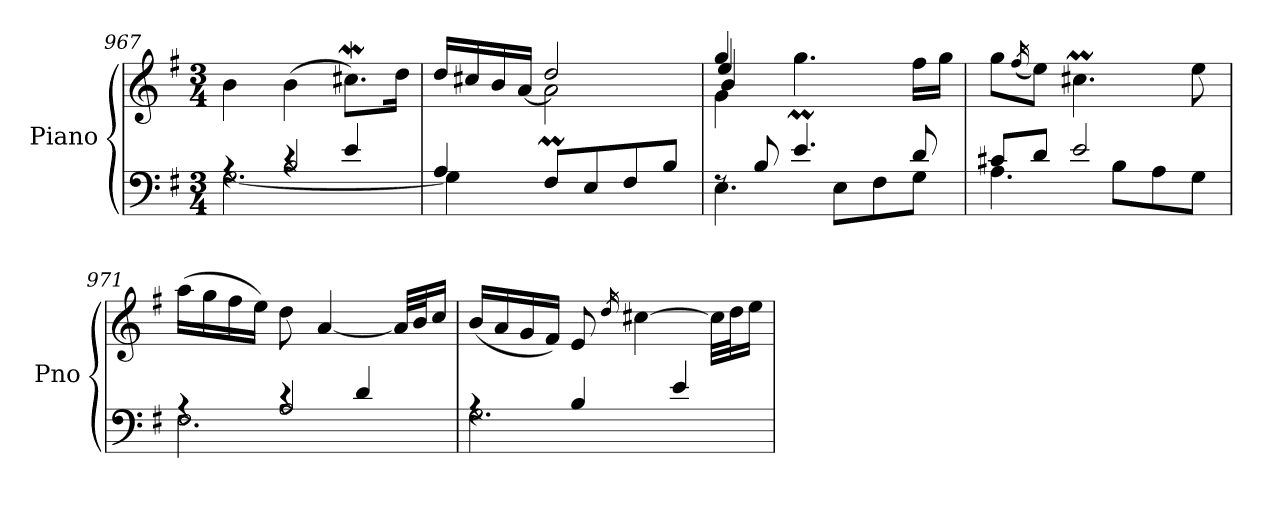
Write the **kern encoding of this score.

**kern	**kern
*part1	*part1
*staff2	*staff1
*I"Piano	*
*I'Pno	*
!!LO:LB:g=z
*clefF4	*clefG2
*k[f#]	*k[f#]
*M3/4	*M3/4
=967	=967
*^	*
*	*^	*
4rA	[2.G\	4ryy	4b\
4rc	.	2B/	(4b\
4e/	.	.	8.cc#XW\L)
.	.	.	16dd\Jk
*	*v	*v	*
=968	=968	=968
*	*	*^
4A/	4G\]	16dd/LL	4ryy
.	.	16cc#X/	.
.	.	16b/	.
.	.	[16a/JJ	.
8F#m/L	2ryy	2a\]	2dd/
8E/	.	.	.
8F#/	.	.	.
8B/J	.	.	.
=969	=969	=969	=969
*	*	*^	*^
8rF	4.E\	4gg:/	4g\	4ee/	4b/
8B/	.	.	.	.	.
4.e/	.	2ryy	4.ggM\	2ryy	2ryy
.	8E\L	.	.	.	.
.	8F#\	.	.	.	.
8d/	8G\J	.	16ff#\LL	.	.
.	.	.	16gg\JJ	.	.
*	*	*v	*v	*v	*v
=970	=970	=970
8c#X/L	4.A\	8gg\L
.	.	(16qff#/
8d/J	.	8ee\J)
2e/	.	4.cc#Xm\
.	8B\L	.
.	8A\	.
.	8G\J	8ee\
!!LO:LB:g=z
=971	=971	=971
*	*^	*
4rA	2.F#\	4ryy	(16aa\LL
.	.	.	16gg\
.	.	.	16ff#\
.	.	.	16ee\JJ)
4rc	.	2A/	8dd\
.	.	.	[4a/
4d/	.	.	.
.	.	.	32a/LLL]
.	.	.	32b/J
.	.	.	16cc/JJ
*	*v	*v	*
=972	=972	=972
4rA	2.G\	(16b/LL
.	.	16a/
.	.	16g/
.	.	16f#/JJ)
4B/	.	8e/
.	.	16qdd/
.	.	[4cc#X\
4e/	.	.
.	.	32cc#\LLL]
.	.	32dd\J
.	.	16ee\JJ
*v	*v	*
=	=
*-	*-
